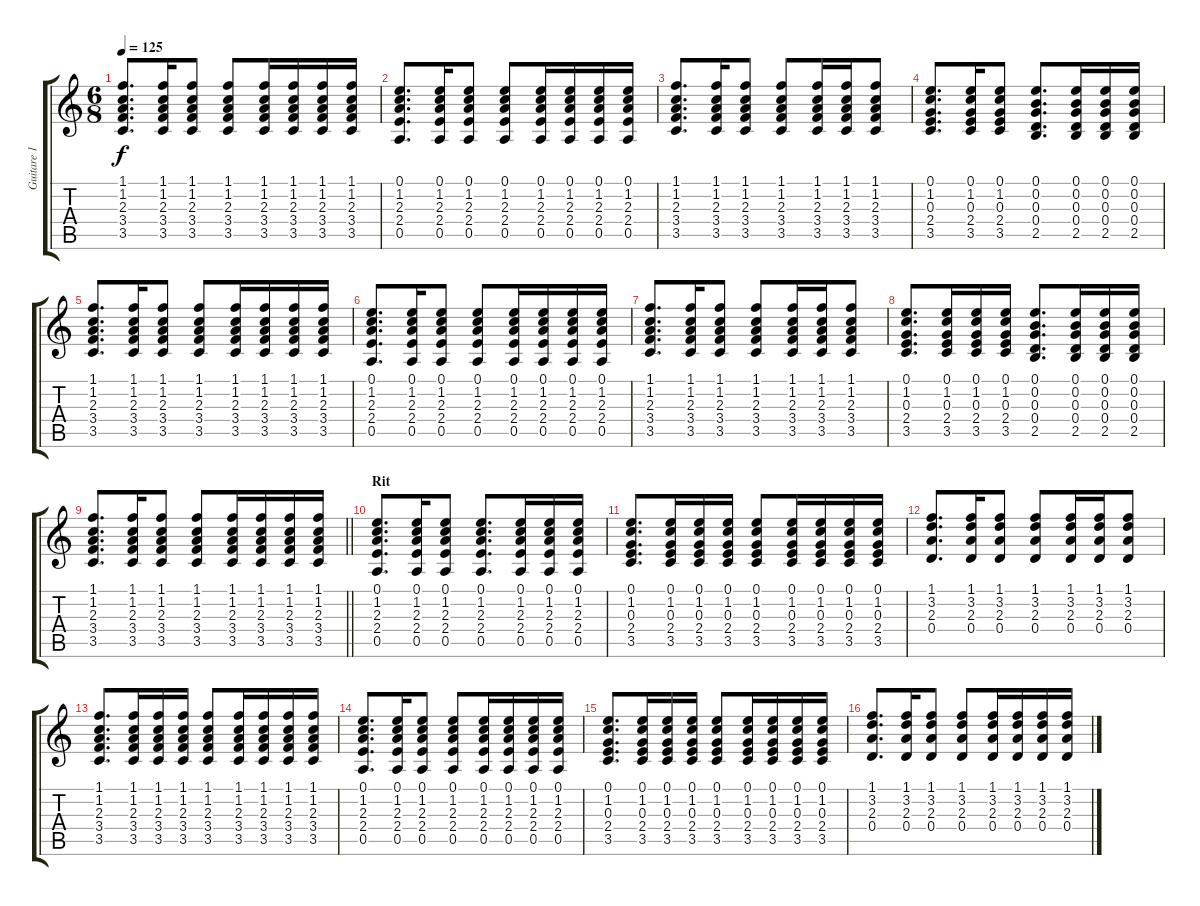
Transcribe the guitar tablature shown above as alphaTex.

\track ("Guitare 1" "Guitare 1") {instrument acousticguitarnylon}
\staff {score tabs}
\tuning (E4 B3 G3 D3 A2 E2) {hide}
\ts (6 8)
\tempo 125
\clef g2
\ks c
(1.1 1.2 2.3 3.4 3.5).8{d dy f} (1.1 1.2 2.3 3.4 3.5).16 (1.1 1.2 2.3 3.4 3.5).8 (1.1 1.2 2.3 3.4 3.5).8 (1.1 1.2 2.3 3.4 3.5).16 (1.1 1.2 2.3 3.4 3.5).16 (1.1 1.2 2.3 3.4 3.5).16 (1.1 1.2 2.3 3.4 3.5).16 |
(0.1 1.2 2.3 2.4 0.5).8{d} (0.1 1.2 2.3 2.4 0.5).16 (0.1 1.2 2.3 2.4 0.5).8 (0.1 1.2 2.3 2.4 0.5).8 (0.1 1.2 2.3 2.4 0.5).16 (0.1 1.2 2.3 2.4 0.5).16 (0.1 1.2 2.3 2.4 0.5).16 (0.1 1.2 2.3 2.4 0.5).16 |
(1.1 1.2 2.3 3.4 3.5).8{d} (1.1 1.2 2.3 3.4 3.5).16 (1.1 1.2 2.3 3.4 3.5).8 (1.1 1.2 2.3 3.4 3.5).8 (1.1 1.2 2.3 3.4 3.5).16 (1.1 1.2 2.3 3.4 3.5).16 (1.1 1.2 2.3 3.4 3.5).8 |
(0.1 1.2 0.3 2.4 3.5).8{d} (0.1 1.2 0.3 2.4 3.5).16 (0.1 1.2 0.3 2.4 3.5).8 (0.1 0.2 0.3 0.4 2.5).8{d} (0.1 0.2 0.3 0.4 2.5).16 (0.1 0.2 0.3 0.4 2.5).16 (0.1 0.2 0.3 0.4 2.5).16 |
(1.1 1.2 2.3 3.4 3.5).8{d} (1.1 1.2 2.3 3.4 3.5).16 (1.1 1.2 2.3 3.4 3.5).8 (1.1 1.2 2.3 3.4 3.5).8 (1.1 1.2 2.3 3.4 3.5).16 (1.1 1.2 2.3 3.4 3.5).16 (1.1 1.2 2.3 3.4 3.5).16 (1.1 1.2 2.3 3.4 3.5).16 |
(0.1 1.2 2.3 2.4 0.5).8{d} (0.1 1.2 2.3 2.4 0.5).16 (0.1 1.2 2.3 2.4 0.5).8 (0.1 1.2 2.3 2.4 0.5).8 (0.1 1.2 2.3 2.4 0.5).16 (0.1 1.2 2.3 2.4 0.5).16 (0.1 1.2 2.3 2.4 0.5).16 (0.1 1.2 2.3 2.4 0.5).16 |
(1.1 1.2 2.3 3.4 3.5).8{d} (1.1 1.2 2.3 3.4 3.5).16 (1.1 1.2 2.3 3.4 3.5).8 (1.1 1.2 2.3 3.4 3.5).8 (1.1 1.2 2.3 3.4 3.5).16 (1.1 1.2 2.3 3.4 3.5).16 (1.1 1.2 2.3 3.4 3.5).8 |
(0.1 1.2 0.3 2.4 3.5).8{d} (0.1 1.2 0.3 2.4 3.5).16 (0.1 1.2 0.3 2.4 3.5).16 (0.1 1.2 0.3 2.4 3.5).16 (0.1 0.2 0.3 0.4 2.5).8{d} (0.1 0.2 0.3 0.4 2.5).16 (0.1 0.2 0.3 0.4 2.5).16 (0.1 0.2 0.3 0.4 2.5).16 |
\barLineRight lightlight
(1.1 1.2 2.3 3.4 3.5).8{d} (1.1 1.2 2.3 3.4 3.5).16 (1.1 1.2 2.3 3.4 3.5).8 (1.1 1.2 2.3 3.4 3.5).8 (1.1 1.2 2.3 3.4 3.5).16 (1.1 1.2 2.3 3.4 3.5).16 (1.1 1.2 2.3 3.4 3.5).16 (1.1 1.2 2.3 3.4 3.5).16 |
\section ("" "Rit")
(0.1 1.2 2.3 2.4 0.5).8{d} (0.1 1.2 2.3 2.4 0.5).16 (0.1 1.2 2.3 2.4 0.5).8 (0.1 1.2 2.3 2.4 0.5).8{d} (0.1 1.2 2.3 2.4 0.5).16 (0.1 1.2 2.3 2.4 0.5).16 (0.1 1.2 2.3 2.4 0.5).16 |
(0.1 1.2 0.3 2.4 3.5).8{d} (0.1 1.2 0.3 2.4 3.5).16 (0.1 1.2 0.3 2.4 3.5).16 (0.1 1.2 0.3 2.4 3.5).16 (0.1 1.2 0.3 2.4 3.5).8 (0.1 1.2 0.3 2.4 3.5).16 (0.1 1.2 0.3 2.4 3.5).16 (0.1 1.2 0.3 2.4 3.5).16 (0.1 1.2 0.3 2.4 3.5).16 |
(1.1 3.2 2.3 0.4).8{d} (1.1 3.2 2.3 0.4).16 (1.1 3.2 2.3 0.4).8 (1.1 3.2 2.3 0.4).8 (1.1 3.2 2.3 0.4).16 (1.1 3.2 2.3 0.4).16 (1.1 3.2 2.3 0.4).8 |
(1.1 1.2 2.3 3.4 3.5).8{d} (1.1 1.2 2.3 3.4 3.5).16 (1.1 1.2 2.3 3.4 3.5).16 (1.1 1.2 2.3 3.4 3.5).16 (1.1 1.2 2.3 3.4 3.5).8 (1.1 1.2 2.3 3.4 3.5).16 (1.1 1.2 2.3 3.4 3.5).16 (1.1 1.2 2.3 3.4 3.5).16 (1.1 1.2 2.3 3.4 3.5).16 |
(0.1 1.2 2.3 2.4 0.5).8{d} (0.1 1.2 2.3 2.4 0.5).16 (0.1 1.2 2.3 2.4 0.5).8 (0.1 1.2 2.3 2.4 0.5).8 (0.1 1.2 2.3 2.4 0.5).16 (0.1 1.2 2.3 2.4 0.5).16 (0.1 1.2 2.3 2.4 0.5).16 (0.1 1.2 2.3 2.4 0.5).16 |
(0.1 1.2 0.3 2.4 3.5).8{d} (0.1 1.2 0.3 2.4 3.5).16 (0.1 1.2 0.3 2.4 3.5).16 (0.1 1.2 0.3 2.4 3.5).16 (0.1 1.2 0.3 2.4 3.5).8 (0.1 1.2 0.3 2.4 3.5).16 (0.1 1.2 0.3 2.4 3.5).16 (0.1 1.2 0.3 2.4 3.5).16 (0.1 1.2 0.3 2.4 3.5).16 |
(1.1 3.2 2.3 0.4).8{d} (1.1 3.2 2.3 0.4).16 (1.1 3.2 2.3 0.4).8 (1.1 3.2 2.3 0.4).8 (1.1 3.2 2.3 0.4).16 (1.1 3.2 2.3 0.4).16 (1.1 3.2 2.3 0.4).16 (1.1 3.2 2.3 0.4).16
